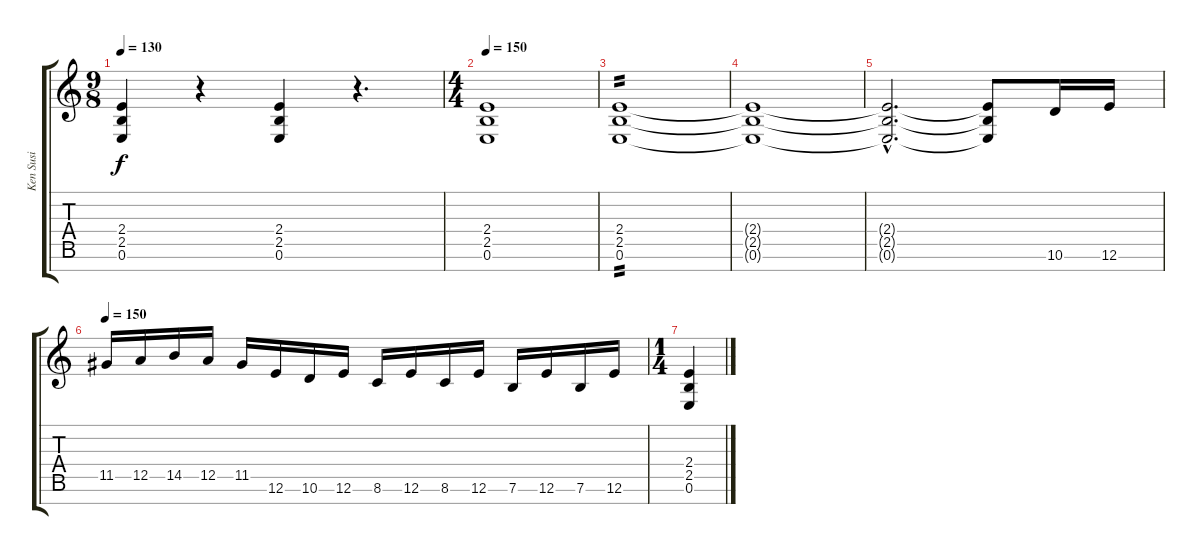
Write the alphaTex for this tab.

\track ("Ken Susi" "Ken Susi") {instrument distortionguitar}
\staff {score tabs}
\tuning (E4 B3 G3 D3 A2 E2 B1) {hide}
\ts (9 8)
\tempo 130
\clef g2
\ks c
(2.4 2.5 0.6).4{dy f} r.4 (2.4 2.5 0.6).4 r.4{d} |
\ts (4 4)
\tempo 150
(2.4 2.5 0.6).1 |
(2.4 2.5 0.6).1{tp 2} |
(2.4{t} 2.5{t} 0.6{t}).1 |
(2.4{hac t} 2.5{hac t} 0.6{hac t}).2{d} (2.4{t} 2.5{t} 0.6{t}).8 10.6.16 12.6.16 |
\tempo 150
11.5.16 12.5.16 14.5.16 12.5.16 11.5.16 12.6.16 10.6.16 12.6.16 8.6.16 12.6.16 8.6.16 12.6.16 7.6.16 12.6.16 7.6.16 12.6.16 |
\ts (1 4)
(2.4 2.5 0.6).4
